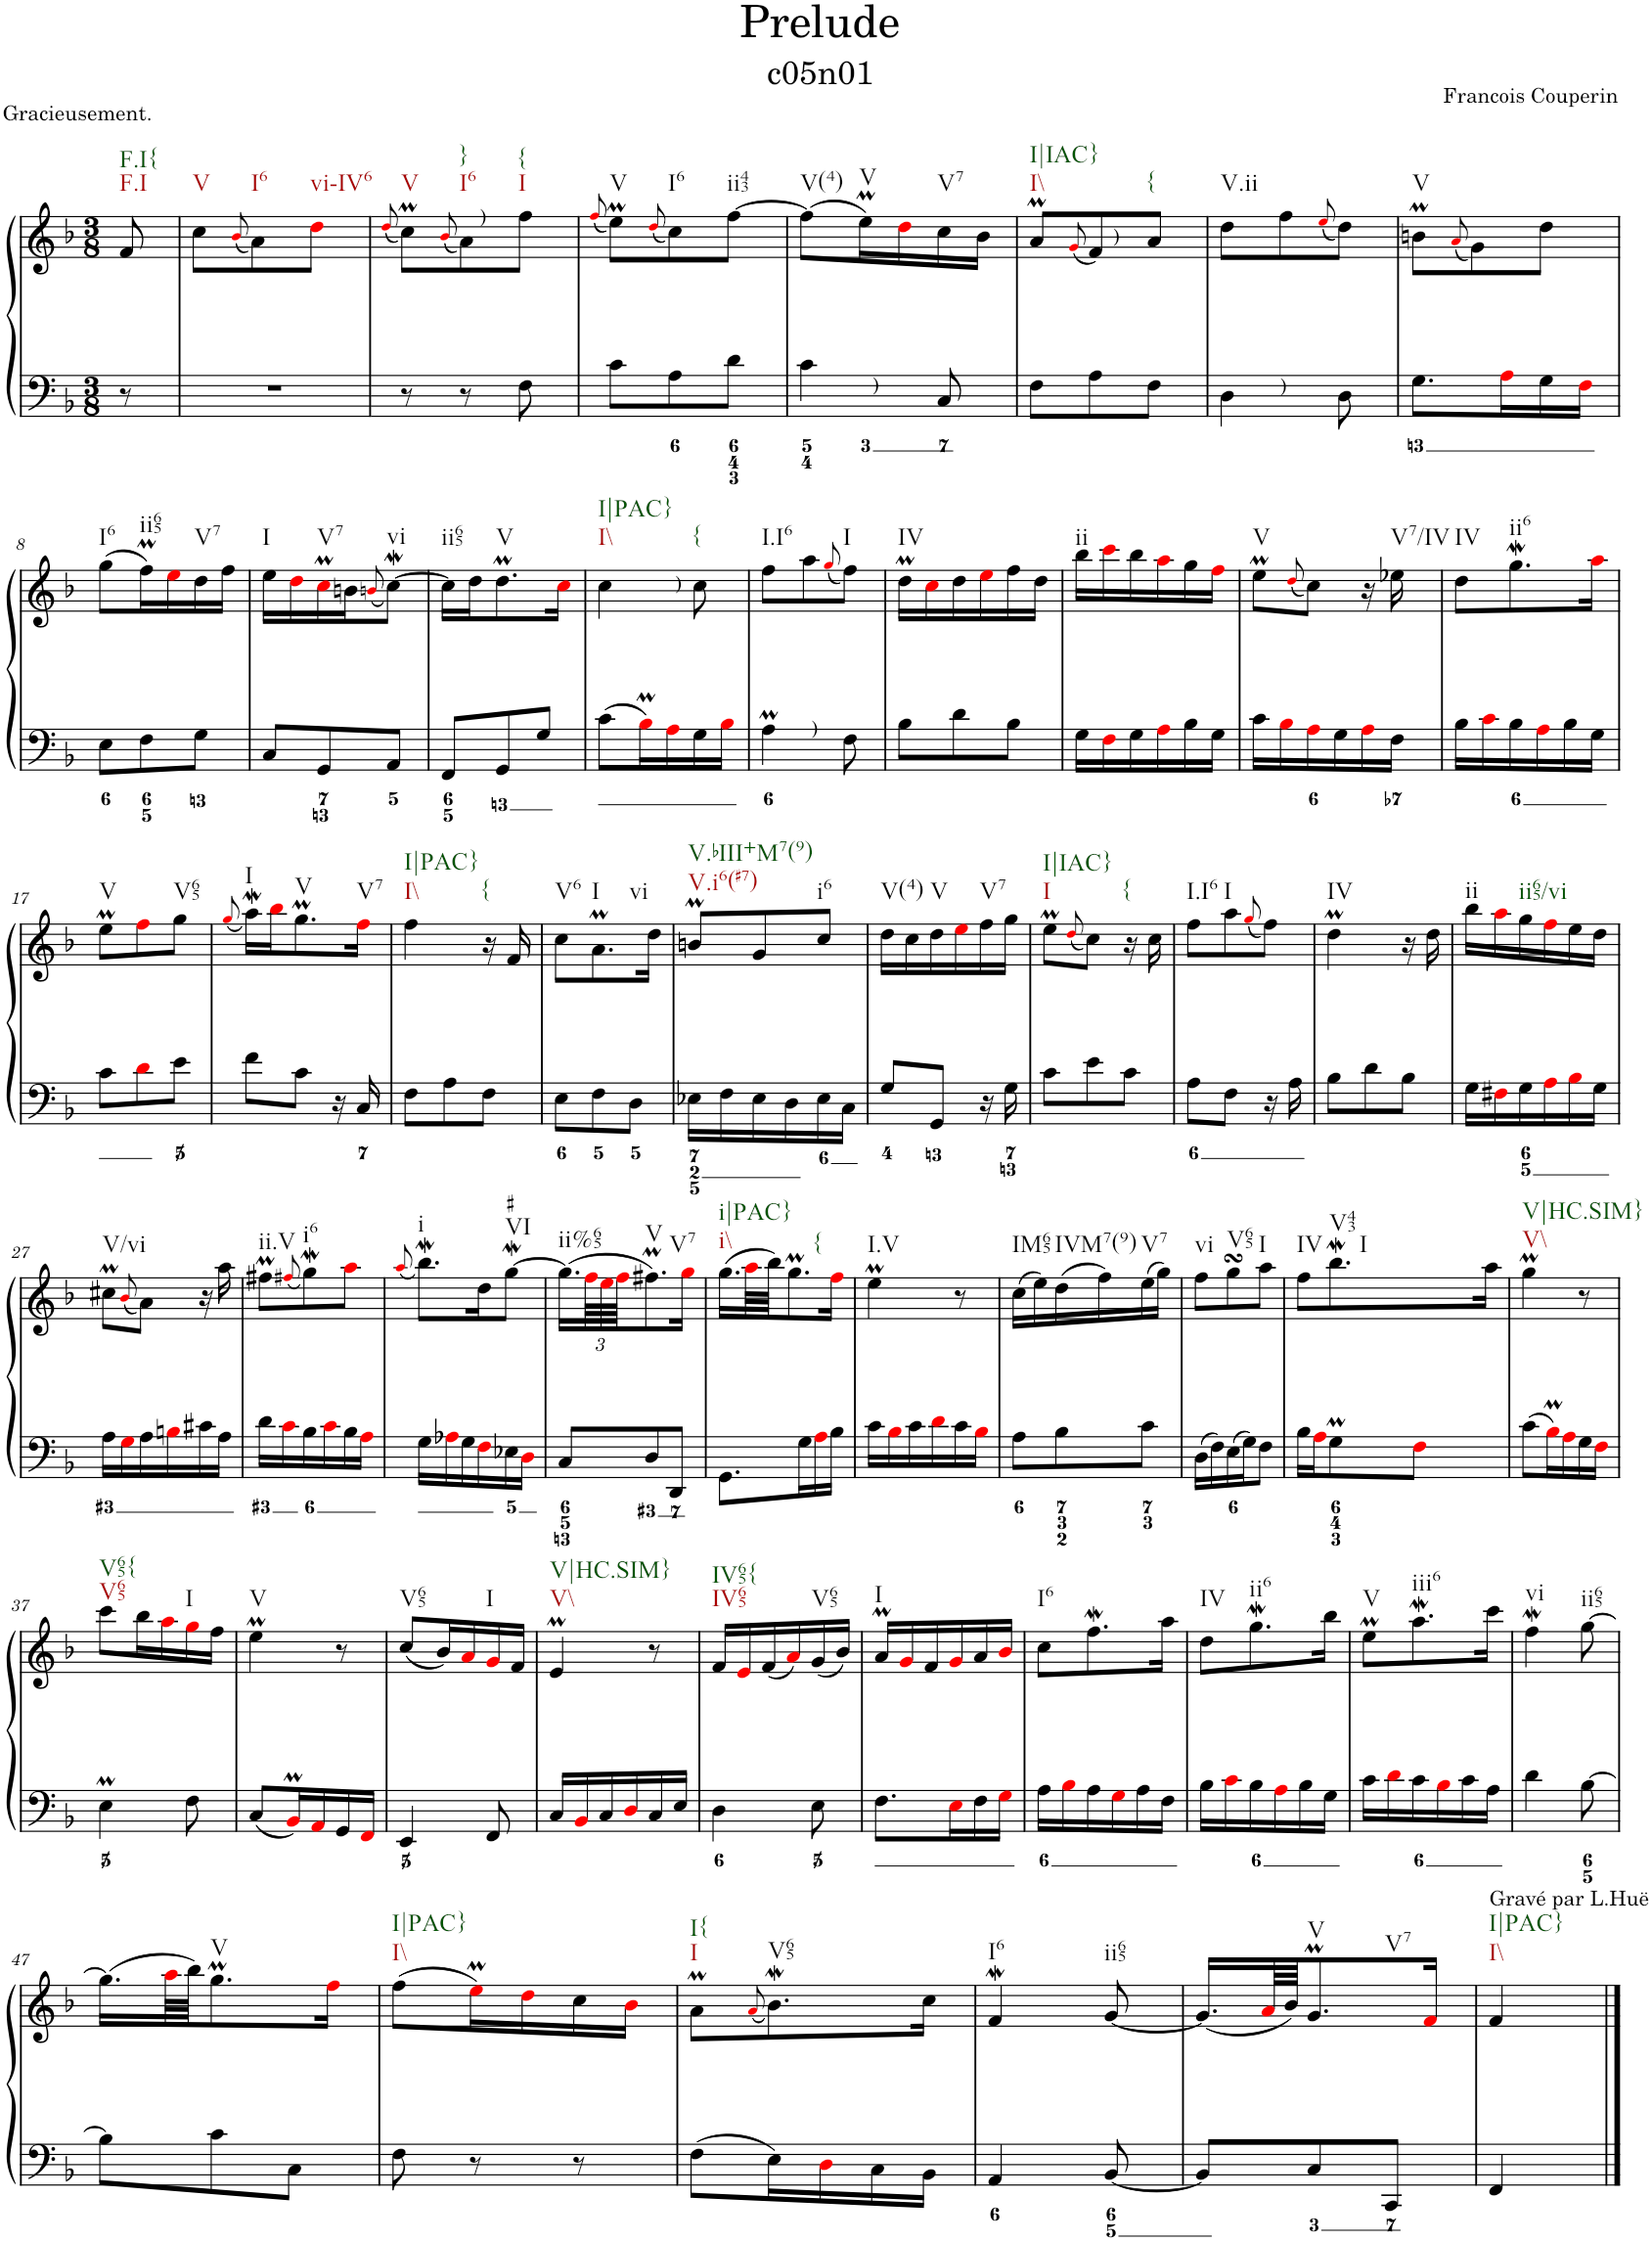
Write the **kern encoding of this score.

**kern	**kern
*part1	*part1
*staff2	*staff1
*I"Piano	*
*I'Pno.	*
*clefF4	*clefG2
*k[b-]	*k[b-]
*M3/8	*M3/8
=	=
!	!LO:TX:a:t=Gracieusement.
!	!LO:TX:b:t=F.I
!	!LO:TX:b:t=F.I{
8r	8f/
=1	=1
!	!LO:TX:b:t=V
4.r	8cc\L
.	(8qb-i/
!	!LO:TX:b:t=I6
.	8a\)
!	!LO:TX:b:t=vi-IV6
.	8ddi\J
=2	=2
.	(8qddi/
!	!LO:TX:b:t=V
8r	8ccM\L)
.	(8qb-i/
!	!LO:TX:a:t=)
!	!LO:TX:b:t=I6
!	!LO:TX:b:t=}
8r	8a\)
!	!LO:TX:b:t=I
!	!LO:TX:b:t={
8F\	8ff\J
=3	=3
.	(8qffi/
!	!LO:TX:b:t=V
8c\L	8eem\L)
.	(8qddi/
!	!LO:TX:b:t=I6
8A\	8cc\)
!	!LO:TX:b:t=ii43
8d\J	[8ff\J
=4	=4
!	!LO:TX:b:t=V(4)
!LO:TX:a:t=)	!
4c\	(8ff\L]
!	!LO:TX:b:t=V
.	16eem\L)
.	16ddi\
!	!LO:TX:b:t=V7
8C/	16cc\
.	16b-\JJ
=5	=5
!	!LO:TX:b:t=I\\
!	!LO:TX:b:t=I|IAC}
8F\L	8am/L
.	(8qgi/
!	!LO:TX:a:t=)
8A\	8f/)
!	!LO:TX:b:t={
8F\J	8a/J
=6	=6
!	!LO:TX:b:t=V.ii
!LO:TX:a:t=)	!
4D\	8dd\L
.	8ff\
.	(8qeei/
8D\	8dd\J)
=7	=7
!	!LO:TX:b:t=V
8.G\L	8bnm\L
.	(8qai/
.	8g\)
16Ai\L	.
16G\	8dd\J
16Fi\JJ	.
!!LO:LB:g=z
=8	=8
!	!LO:TX:b:t=I6
8E\L	(8gg\L
!	!LO:TX:b:t=ii65
8F\	16ffM\L)
.	16eei\
!	!LO:TX:b:t=V7
8G\J	16dd\
.	16ff\JJ
=9	=9
!	!LO:TX:b:t=I
8C/L	16ee\LL
.	16ddi\
!	!LO:TX:b:t=V7
8GG/	16ccMi\
.	16bn\J
.	(8qbni/
!	!LO:TX:b:t=vi
8AA/J	[8ccW\J)
=10	=10
!	!LO:TX:b:t=ii65
8FF/L	16cc\LL]
.	16dd\J
!	!LO:TX:b:t=V
8GG/	8.ddM\
8G/J	.
.	16cci\Jk
=11	=11
!	!LO:TX:a:t=)
!	!LO:TX:b:t=I\\
!	!LO:TX:b:t=I|PAC}
8c\L	4cc\
16B-Mi\L	.
16Ai\	.
!	!LO:TX:b:t={
16G\	8cc\
16B-i\JJ	.
=12	=12
!	!LO:TX:b:t=I.I6
!LO:TX:a:t=)	!
4Am\	8ff\L
.	8aa\
.	(8qggi/
!	!LO:TX:b:t=I
8F\	8ff\J)
=13	=13
!	!LO:TX:b:t=IV
8B-\L	16ddM\LL
.	16cci\
8d\	16dd\
.	16eei\
8B-\J	16ff\
.	16dd\JJ
=14	=14
!	!LO:TX:b:t=ii
16G\LL	16bb-\LL
16Fi\	16ccci\
16G\	16bb-\
16Ai\	16aai\
16B-\	16gg\
16G\JJ	16ffi\JJ
=15	=15
!	!LO:TX:b:t=V
16c\LL	8eem\L
16B-i\	.
.	(8qddi/
16Ai\	8cc\J)
16G\	.
16Ai\	16r
!	!LO:TX:b:t=V7/IV
16F\JJ	16ee-X\
=16	=16
!	!LO:TX:b:t=IV
16B-\LL	8dd\L
16ci\	.
!	!LO:TX:b:t=ii6
16B-\	8.ggW\
16Ai\	.
16B-\	.
16G\JJ	16aai\Jk
!!LO:LB:g=z
=17	=17
!	!LO:TX:b:t=V
8c\L	8eem\L
8di\	8ffi\
!	!LO:TX:b:t=V65
8e\J	8gg\J
=18	=18
.	(8qggi/
!	!LO:TX:b:t=I
8f\L	16aaW\LL)
.	16bb-i\J
!	!LO:TX:b:t=V
8c\J	8.ggM\
16r	.
!	!LO:TX:b:t=V7
16C/	16ffi\Jk
=19	=19
!	!LO:TX:b:t=I\\
!	!LO:TX:b:t=I|PAC}
8F\L	4ff\
8A\	.
!	!LO:TX:b:t={
8F\J	16r
.	16f/
=20	=20
!	!LO:TX:b:t=V6
8E\L	8cc\L
!	!LO:TX:b:t=I
!	!LO:TX:b:t=vi
8F\	8.am\
8D\J	.
.	16dd\Jk
=21	=21
!	!LO:TX:b:t=V.i6(#7)
!	!LO:TX:b:t=V.bIII+M7(9)
16E-X\LL	8bnm/L
16F\	.
16E-\	8g/
16D\	.
!	!LO:TX:b:t=i6
16E-\	8cc/J
16C\JJ	.
=22	=22
!	!LO:TX:b:t=V(4)
8G/L	16dd\LL
.	16cc\
!	!LO:TX:b:t=V
8GG/J	16dd\
.	16eei\
!	!LO:TX:b:t=V7
16r	16ff\
16G\	16gg\JJ
=23	=23
!	!LO:TX:b:t=I
!	!LO:TX:b:t=I|IAC}
8c\L	8eem\L
.	(8qddi/
8e\	8cc\J)
!	!LO:TX:b:t={
8c\J	16r
.	16cc\
=24	=24
!	!LO:TX:b:t=I.I6
8A\L	8ff\L
!	!LO:TX:b:t=I
8F\J	8aa\
.	(8qggi/
16r	8ff\J)
16A\	.
=25	=25
!	!LO:TX:b:t=IV
8B-\L	4ddM\
8d\	.
8B-\J	16r
.	16dd\
=26	=26
!	!LO:TX:b:t=ii
16G\LL	16bb-\LL
16F#Xi\	16aai\
!	!LO:TX:b:t=ii65/vi
16G\	16gg\
16Ai\	16ffi\
16B-i\	16ee\
16G\JJ	16dd\JJ
!!LO:LB:g=z
=27	=27
!	!LO:TX:b:t=V/vi
16A\LL	8cc#Xm\L
16Gi\	.
.	(8qb-i/
16A\	8a\J)
16Bni\	.
16c#X\	16r
16A\JJ	16aa\
=28	=28
!	!LO:TX:b:t=ii.V
16d\LL	8ff#Xm\L
16ci\	.
.	(8qff#Xi/
!	!LO:TX:b:t=i6
16B-\	8ggW\)
16ci\	.
16B-\	8aai\J
16Ai\JJ	.
=29	=29
.	(8qaai/
!	!LO:TX:b:t=i
16G\LL	8.bb-w\L)
16A-Xi\	.
16G\	.
16Fi\	16dd\K
!	!LO:TX:a:t=♯
!	!LO:TX:b:t=VI
16E-X\	[8ggW\J
16Di\JJ	.
=30	=30
!	!LO:TX:b:t=ii%65
8C/L	(16.gg\LL]
*	*Xbrackettup
.	96ffi\LL
.	96eei\
.	96ffi\JJJ
!	!LO:TX:b:t=V
!	!LO:TX:b:t=V7
8D/	8.ff#Xm\)
8DD/J	.
.	16ggi\Jk
=31	=31
!	!LO:TX:b:t=i\\
!	!LO:TX:b:t=i|PAC}
8.GG\L	(16.gg\LL
.	64aai\LL
.	64bb-\JJJ)
!	!LO:TX:b:t={
.	8.ggM\
16G\L	.
16Ai\	.
16B-\JJ	16ffi\Jk
=32	=32
!	!LO:TX:b:t=I.V
16c\LL	4eem\
16B-i\	.
16c\	.
16di\	.
16c\	8r
16B-i\JJ	.
=33	=33
!	!LO:TX:b:t=IM65
8A\L	(16cc\LL
.	16ee\)
!	!LO:TX:b:t=IVM7(9)
8B-\	(16dd\
.	16ff\)
!	!LO:TX:b:t=V7
8c\J	(16ee\
.	16gg\JJ)
=34	=34
!	!LO:TX:b:t=vi
16D\LL	8ff\L
16F\	.
!	!LO:TX:b:t=V65
16E\	8ggsSSS\
16G\J	.
!	!LO:TX:b:t=I
8F\J	8aa\J
=35	=35
!	!LO:TX:b:t=IV
16B-\LL	8ff\L
16Ai\J	.
!	!LO:TX:b:t=V43
8GM\	8.bb-w\
8Fi\J	.
!	!LO:TX:b:t=I
.	16aa\Jk
=36	=36
!	!LO:TX:b:t=V\\
!	!LO:TX:b:t=V|HC.SIM}
8c\L	4ggM\
16B-Mi\L	.
16Ai\	.
16G\	8r
16Fi\JJ	.
!!LO:LB:g=z
=37	=37
!	!LO:TX:b:t=V65
!	!LO:TX:b:t=V65{
4Em\	8ccc\L
.	16bb-\L
.	16aai\
!	!LO:TX:b:t=I
8F\	16ggi\
.	16ff\JJ
=38	=38
!	!LO:TX:b:t=V
8C/L	4eem\
16BB-Mi/L	.
16AAi/	.
16GG/	8r
16FFi/JJ	.
=39	=39
!	!LO:TX:b:t=V65
4EE/	(8cc/L
.	16b-/L)
.	16ai/
!	!LO:TX:b:t=I
8FF/	16gi/
.	16f/JJ
=40	=40
!	!LO:TX:b:t=V\\
!	!LO:TX:b:t=V|HC.SIM}
16C/LL	4em/
16BB-i/	.
16C/	.
16Di/	.
16C/	8r
16E/JJ	.
=41	=41
!	!LO:TX:b:t=IV65
!	!LO:TX:b:t=IV65{
4D\	16f/LL
.	16ei/
.	(16f/
.	16ai/)
!	!LO:TX:b:t=V65
8E\	(16g/
.	16b-/JJ)
=42	=42
!	!LO:TX:b:t=I
8.F\L	16am/LL
.	16gi/
.	16f/
16Ei\L	16gi/
16F\	16a/
16Gi\JJ	16b-i/JJ
=43	=43
!	!LO:TX:b:t=I6
16A\LL	8cc\L
16B-i\	.
16A\	8.ffw\
16Gi\	.
16A\	.
16F\JJ	16aa\Jk
=44	=44
!	!LO:TX:b:t=IV
16B-\LL	8dd\L
16ci\	.
!	!LO:TX:b:t=ii6
16B-\	8.ggW\
16Ai\	.
16B-\	.
16G\JJ	16bb-\Jk
=45	=45
!	!LO:TX:b:t=V
16c\LL	8eem\L
16di\	.
!	!LO:TX:b:t=iii6
16c\	8.aaW\
16B-i\	.
16c\	.
16A\JJ	16ccc\Jk
=46	=46
!	!LO:TX:b:t=vi
4d\	4ffw\
!	!LO:TX:b:t=ii65
[8B-\	[8gg\
!!LO:LB:g=z
=47	=47
8B-\L]	(16.gg\LL]
.	64aai\LL
.	64bb-\JJJ)
!	!LO:TX:b:t=V
8c\	8.ggM\
8C\J	.
.	16ffi\Jk
=48	=48
!	!LO:TX:b:t=I\\
!	!LO:TX:b:t=I|PAC}
8F\	(8ff\L
8r	16eemi\L)
.	16ddi\
8r	16cc\
.	16b-i\JJ
=49	=49
!	!LO:TX:b:t=I
!	!LO:TX:b:t=I{
8F\L	8am\L
.	(8qai/
!	!LO:TX:b:t=V65
16E\L	8.b-w\)
16Di\	.
16C\	.
16BB-\JJ	16cc\Jk
=50	=50
!	!LO:TX:b:t=I6
4AA/	4fw/
!	!LO:TX:b:t=ii65
[8BB-/	[8g/
=51	=51
8BB-/L]	(16.g/LL]
.	64ai/LL
.	64b-/JJJ)
!	!LO:TX:b:t=V
!	!LO:TX:b:t=V7
8C/	8.gM/
8CC/J	.
.	16fi/Jk
=52	=52
!	!LO:TX:a:t=Gravé par L.Huë
!	!LO:TX:b:t=I\\
!	!LO:TX:b:t=I|PAC}
4FF/	4f/
==	==
*-	*-
